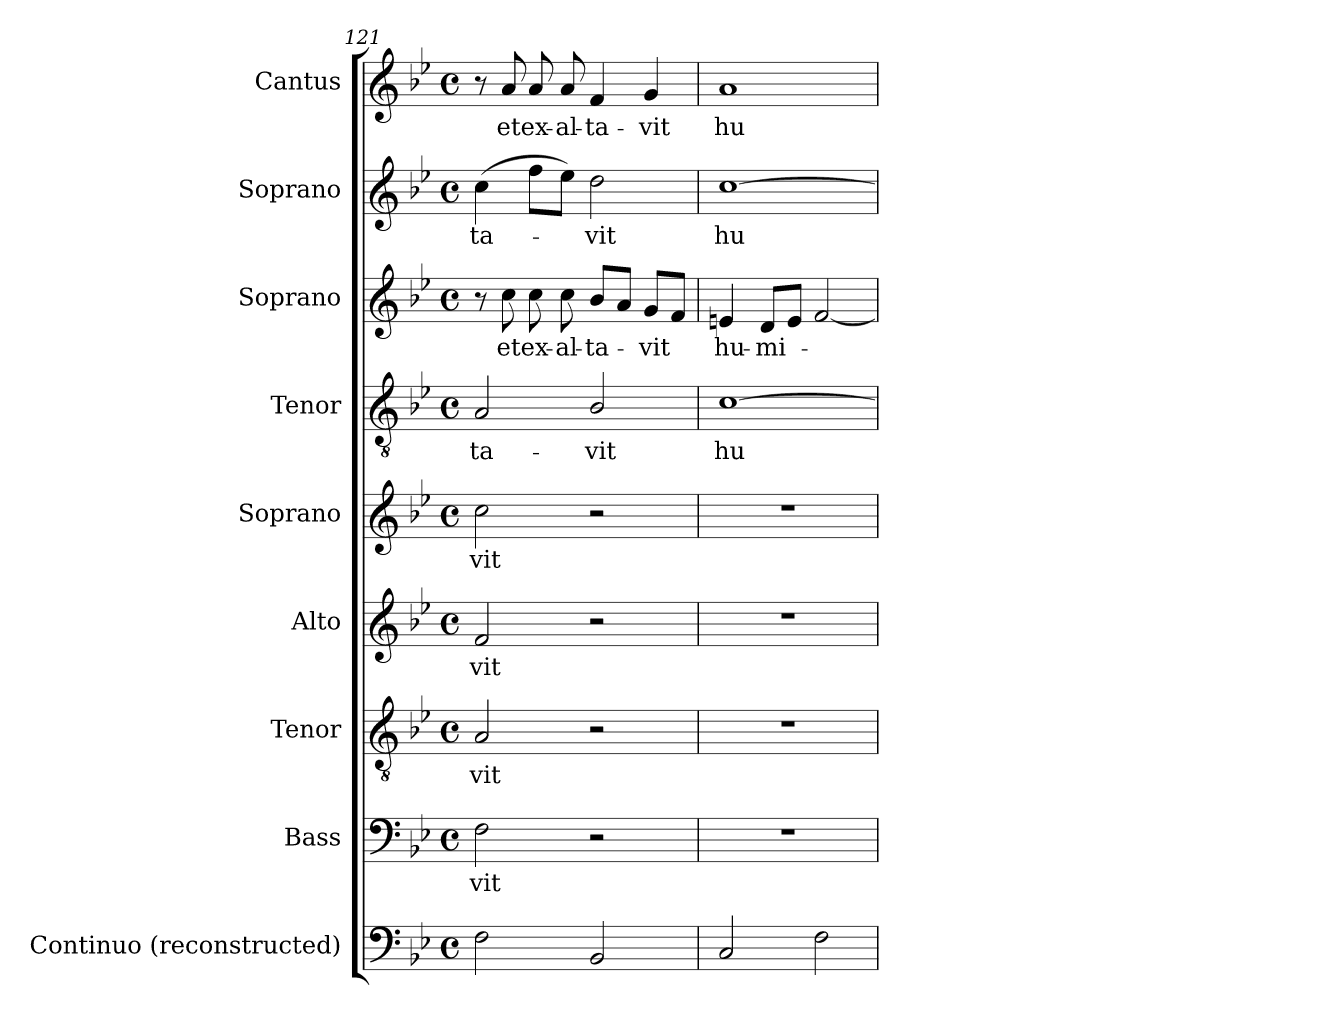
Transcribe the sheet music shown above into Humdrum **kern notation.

**kern	**kern	**text	**kern	**text	**kern	**text	**kern	**text	**kern	**text	**kern	**text	**kern	**text	**kern	**text
*part9	*part8	*part8	*part7	*part7	*part6	*part6	*part5	*part5	*part4	*part4	*part3	*part3	*part2	*part2	*part1	*part1
*staff9	*staff8	*staff8	*staff7	*staff7	*staff6	*staff6	*staff5	*staff5	*staff4	*staff4	*staff3	*staff3	*staff2	*staff2	*staff1	*staff1
*I"Continuo (reconstructed)	*I"Bass	*	*I"Tenor	*	*I"Alto	*	*I"Soprano	*	*I"Tenor	*	*I"Soprano	*	*I"Soprano	*	*I"Cantus	*
*I'Cont.	*I'B.	*	*I'T.	*	*I'A.	*	*I'S.	*	*I'T.	*	*I'S.	*	*I'S.	*	*	*
!!LO:PB:g=z
*clefF4	*clefF4	*	*clefGv2	*	*clefG2	*	*clefG2	*	*clefGv2	*	*clefG2	*	*clefG2	*	*clefG2	*
*	*	*	*ITrd7c12	*	*	*	*	*	*ITrd7c12	*	*	*	*	*	*	*
*k[b-e-]	*k[b-e-]	*	*k[b-e-]	*	*k[b-e-]	*	*k[b-e-]	*	*k[b-e-]	*	*k[b-e-]	*	*k[b-e-]	*	*k[b-e-]	*
*g:	*g:	*	*g:	*	*g:	*	*g:	*	*g:	*	*g:	*	*g:	*	*g:	*
*M4/4	*M4/4	*	*M4/4	*	*M4/4	*	*M4/4	*	*M4/4	*	*M4/4	*	*M4/4	*	*M4/4	*
*met(c)	*met(c)	*	*met(c)	*	*met(c)	*	*met(c)	*	*met(c)	*	*met(c)	*	*met(c)	*	*met(c)	*
=121	=121	=121	=121	=121	=121	=121	=121	=121	=121	=121	=121	=121	=121	=121	=121	=121
!	!	!LO:LY:b:color=#000000	!	!	!	!	!	!	!	!	!	!	!	!	!	!
!	!	!	!	!LO:LY:b:color=#000000	!	!	!	!	!	!	!	!	!	!	!	!
!	!	!	!	!	!	!LO:LY:b:color=#000000	!	!	!	!	!	!	!	!	!	!
!	!	!	!	!	!	!	!	!LO:LY:b:color=#000000	!	!	!	!	!	!	!	!
!	!	!	!	!	!	!	!	!	!	!LO:LY:b:color=#000000	!	!	!	!	!	!
!	!	!	!	!	!	!	!	!	!	!	!	!	!	!LO:LY:b:color=#000000	!	!
2Fi\	2Fi\	-vit	2AAi/	-vit	2fi/	-vit	2cci\	-vit	2AAi/	-ta-	8r	.	(4cci\	-ta-	8r	.
!	!	!	!	!	!	!	!	!	!	!	!	!LO:LY:b:color=#000000	!	!	!	!
!	!	!	!	!	!	!	!	!	!	!	!	!	!	!	!	!LO:LY:b:color=#000000
.	.	.	.	.	.	.	.	.	.	.	8cci\	et	.	.	8ai/	et
!	!	!	!	!	!	!	!	!	!	!	!	!LO:LY:b:color=#000000	!	!	!	!
!	!	!	!	!	!	!	!	!	!	!	!	!	!	!	!	!LO:LY:b:color=#000000
.	.	.	.	.	.	.	.	.	.	.	8cci\	ex-	8ffi\L	.	8ai/	ex-
!	!	!	!	!	!	!	!	!	!	!	!	!LO:LY:b:color=#000000	!	!	!	!
!	!	!	!	!	!	!	!	!	!	!	!	!	!	!	!	!LO:LY:b:color=#000000
.	.	.	.	.	.	.	.	.	.	.	8cci\	-al-	8ee-i\J)	.	8ai/	-al-
!	!	!	!	!	!	!	!	!	!	!LO:LY:b:color=#000000	!	!	!	!	!	!
!	!	!	!	!	!	!	!	!	!	!	!	!LO:LY:b:color=#000000	!	!	!	!
!	!	!	!	!	!	!	!	!	!	!	!	!	!	!LO:LY:b:color=#000000	!	!
!	!	!	!	!	!	!	!	!	!	!	!	!	!	!	!	!LO:LY:b:color=#000000
2BB-i/	2r	.	2r	.	2r	.	2r	.	2BB-i/	-vit	8b-i/L	-ta-	2ddi\	-vit	4fi/	-ta-
.	.	.	.	.	.	.	.	.	.	.	8ai/J	.	.	.	.	.
!	!	!	!	!	!	!	!	!	!	!	!	!LO:LY:b:color=#000000	!	!	!	!
!	!	!	!	!	!	!	!	!	!	!	!	!	!	!	!	!LO:LY:b:color=#000000
.	.	.	.	.	.	.	.	.	.	.	8gi/L	-vit	.	.	4gi/	-vit
.	.	.	.	.	.	.	.	.	.	.	8fi/J	.	.	.	.	.
=122	=122	=122	=122	=122	=122	=122	=122	=122	=122	=122	=122	=122	=122	=122	=122	=122
!	!	!	!	!	!	!	!	!	!	!LO:LY:b:color=#000000	!	!	!	!	!	!
!	!	!	!	!	!	!	!	!	!	!	!	!LO:LY:b:color=#000000	!	!	!	!
!	!	!	!	!	!	!	!	!	!	!	!	!	!	!LO:LY:b:color=#000000	!	!
!	!	!	!	!	!	!	!	!	!	!	!	!	!	!	!	!LO:LY:b:color=#000000
2Ci/	1r	.	1r	.	1r	.	1r	.	[1Ci	hu-	4eni/	hu-	[1cci	hu-	1ai	hu-
!	!	!	!	!	!	!	!	!	!	!	!	!LO:LY:b:color=#000000	!	!	!	!
.	.	.	.	.	.	.	.	.	.	.	8di/L	-mi-	.	.	.	.
.	.	.	.	.	.	.	.	.	.	.	8ei/J	.	.	.	.	.
2Fi\	.	.	.	.	.	.	.	.	.	.	[2fi/	.	.	.	.	.
=	=	=	=	=	=	=	=	=	=	=	=	=	=	=	=	=
*-	*-	*-	*-	*-	*-	*-	*-	*-	*-	*-	*-	*-	*-	*-	*-	*-
